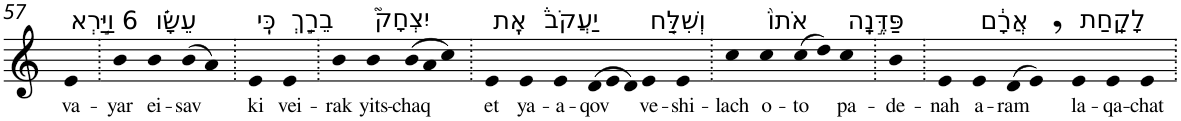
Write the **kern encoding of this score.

**kern	**text
*part1	*part1
*staff1	*staff1
*I"Piano	*
*I'Pno	*
!!LO:PB:g=z
*clefG2	*
*k[]	*
=57	=57
!LO:TX:a:t=6 וַיַּ֣רְא	!
!	!LO:LY:b
4e	va-
=58.	=58.
!	!LO:LY:b
4b	-yar
!LO:TX:a:t=עֵשָׂ֗ו	!
!	!LO:LY:b
4b	ei-
!	!LO:LY:b
(>8b	-sav
8a)	.
=59.	=59.
!LO:TX:a:t=כִּֽי	!
!	!LO:LY:b
4e	ki
!LO:TX:a:t=בֵרַ֣ךְ	!
!	!LO:LY:b
4e	vei-
=60.	=60.
!	!LO:LY:b
4b	-rak
!LO:TX:a:t=יִצְחָק֮	!
!	!LO:LY:b
4b	yits-
*Xtuplet	*
!	!LO:LY:b
(>12b	-chaq
12a	.
12cc)	.
=61.	=61.
!LO:TX:a:t=אֶֽת	!
!	!LO:LY:b
4e	et
!LO:TX:a:t=יַעֲקֹב֒	!
!	!LO:LY:b
4e	ya-
!	!LO:LY:b
4e	-a-
!	!LO:LY:b
(>12d	-qov
12e	.
12d)	.
!LO:TX:a:t=וְשִׁלַּ֤ח	!
!	!LO:LY:b
4e	ve-
!	!LO:LY:b
4e	-shi-
=62.	=62.
!	!LO:LY:b
4cc	-lach
!LO:TX:a:t=אֹתוֹ֙	!
!	!LO:LY:b
4cc	o-
!	!LO:LY:b
(>8cc	-to
8dd)	.
!LO:TX:a:t=פַּדֶּ֣נָֽה	!
!	!LO:LY:b
4cc	pa-
=63.	=63.
!	!LO:LY:b
4b	-de-
=64.	=64.
!	!LO:LY:b
4e	-nah
!LO:TX:a:t=אֲרָ֔ם	!
!	!LO:LY:b
4e	a-
!	!LO:LY:b
(>8d	-ram
8e,)	.
!LO:TX:a:t=לָקַֽחַת	!
!	!LO:LY:b
4e	la-
!	!LO:LY:b
4e	-qa-
!	!LO:LY:b
4e	-chat
=.	=.
*-	*-
